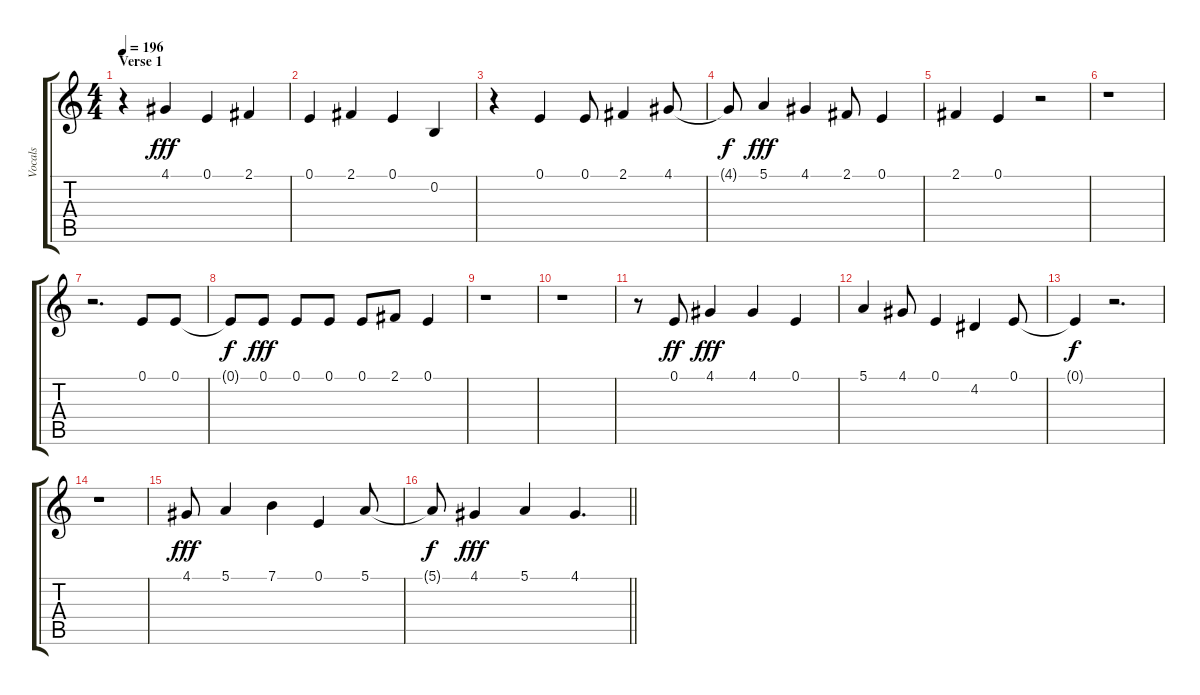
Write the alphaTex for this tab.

\track ("Vocals" "Vocals") {instrument oboe}
\staff {score tabs}
\tuning (E4 B3 G3 D3 A2 E2) {hide}
\ts (4 4)
\section ("" "Verse 1")
\tempo 196
\clef g2
\ks c
r.4{dy fff} 4.1.4 0.1.4 2.1.4 |
0.1.4 2.1.4 0.1.4 0.2.4 |
r.4 0.1.4 0.1.8 2.1.4 4.1.8 |
4.1{t}.8{dy f} 5.1.4{dy fff} 4.1.4 2.1.8 0.1.4 |
2.1.4 0.1.4 r.2 |
r.1 |
r.2{d} 0.1.8 0.1.8 |
0.1{t}.8{dy f} 0.1.8{dy fff} 0.1.8 0.1.8 0.1.8 2.1.8 0.1.4 |
r.1 |
r.1 |
r.8 0.1.8{dy ff} 4.1.4{dy fff} 4.1.4 0.1.4 |
5.1.4 4.1.8 0.1.4 4.2.4 0.1.8 |
0.1{t}.4{dy f} r.2{d} |
r.1 |
4.1.8{dy fff} 5.1.4 7.1.4 0.1.4 5.1.8 |
\barLineRight lightlight
5.1{t}.8{dy f} 4.1.4{dy fff} 5.1.4 4.1.4{d}
